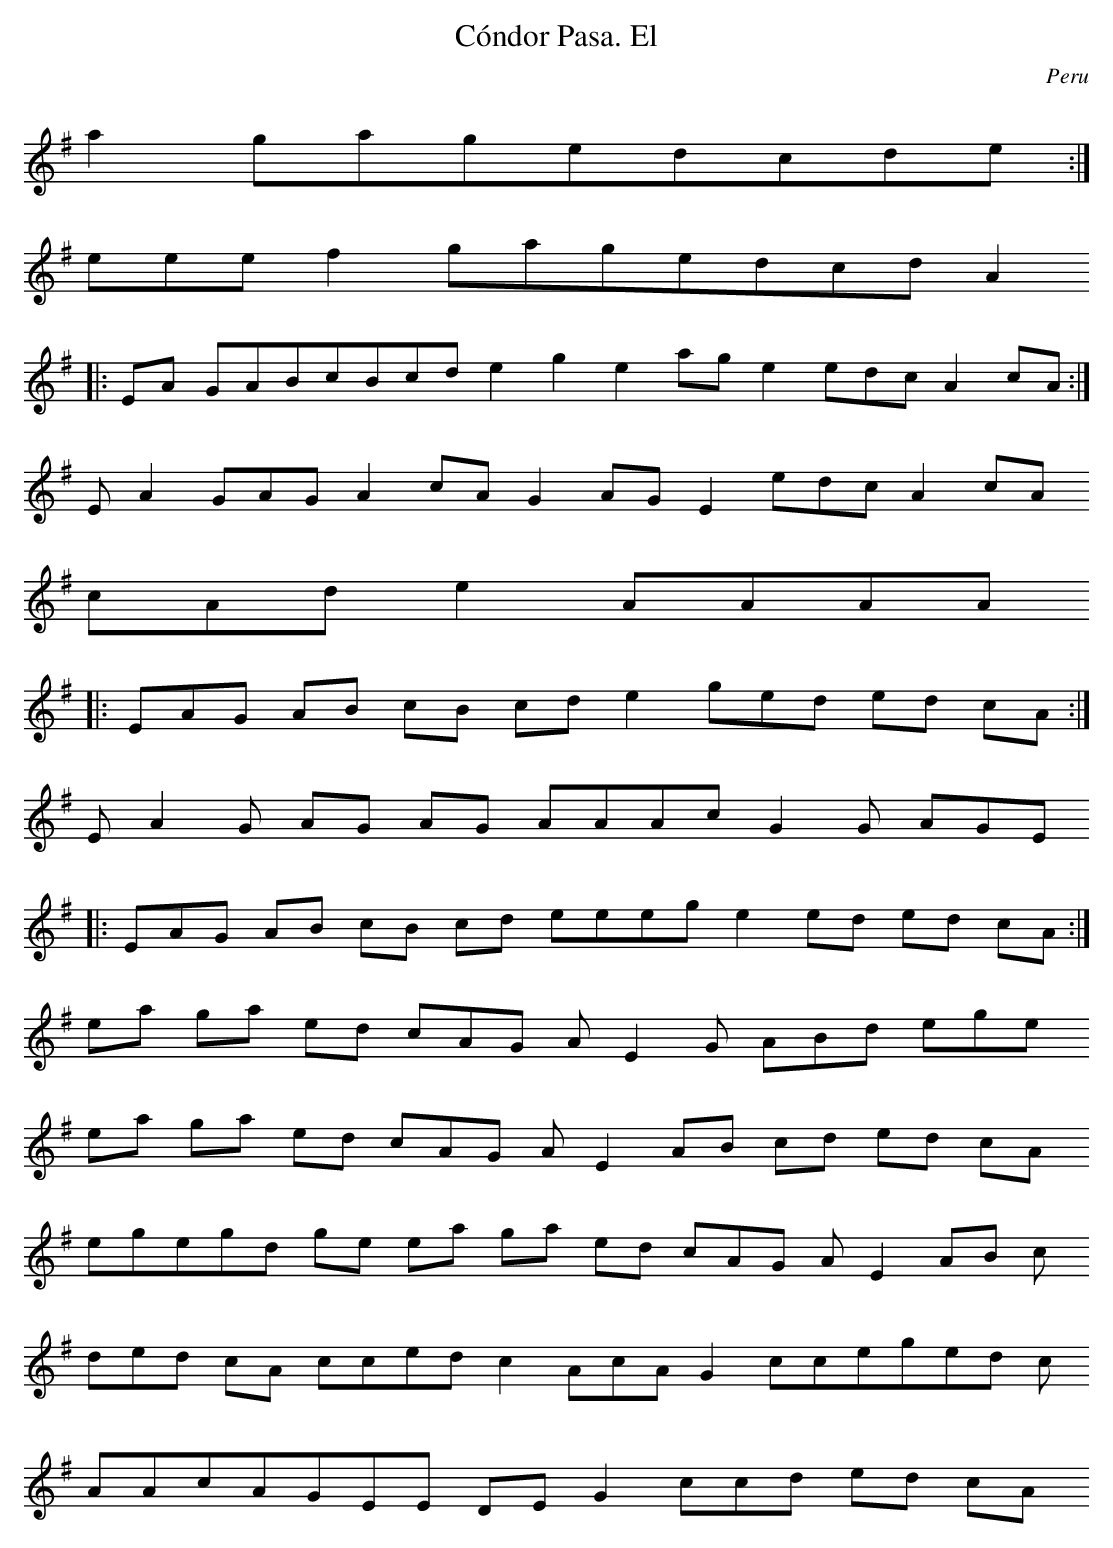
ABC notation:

X:1
T:Cóndor Pasa. El
O:Peru
Q:70
K:G
a2gagedcde:|
eeef2 gagedcdA2
|:EA GABcBcde2 g2e2 age2 edcA2cA :|
EA2 GAGA2 cAG2 AGE2 edcA2 cA
cAde2AAAA
|:EAG AB cB cd e2 ged ed cA:|
EA2 G AG AG AAAcG2 G   AGE
|: EAG AB cB cd eeege2 ed ed cA:|
ea ga ed cAG AE2G ABd ege
ea ga ed cAG AE2 AB cd ed cA
egegd ge          ea ga ed cAG AE2 AB c
ded cA      cced c2AcAG2 cceged c
AAcAGEE DEG2 ccd ed cA
